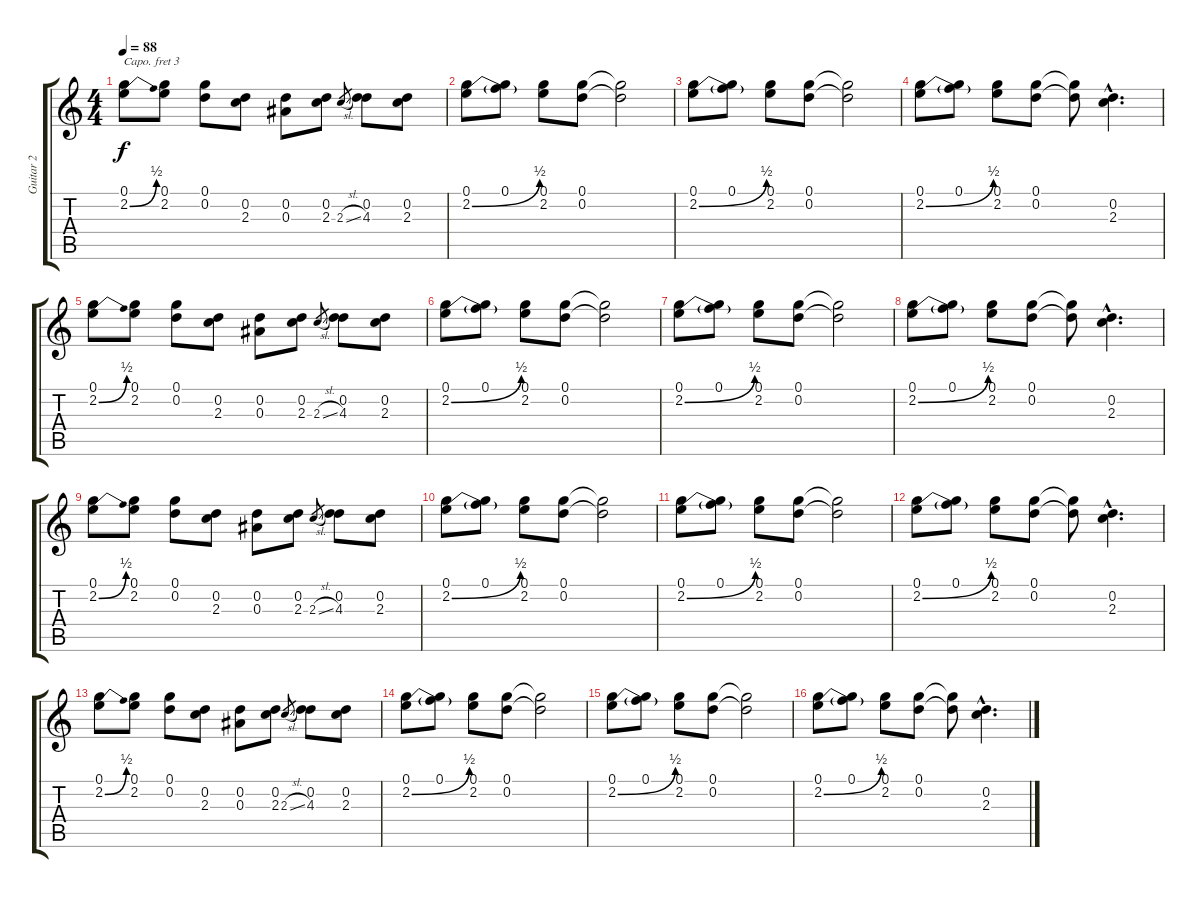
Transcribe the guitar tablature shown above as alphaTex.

\track ("Guitar 2" "Guitar 2") {instrument distortionguitar}
\staff {score tabs}
\capo 3
\tuning (E4 B3 G3 D3 A2 E2) {hide}
\ts (4 4)
\tempo 88
\clef g2
\ks c
(0.1 2.2{be (bend 0 0 60 2)}).8{dy f} (0.1 2.2).8 (0.1 0.2).8 (0.2 2.3).8 (0.2 0.3).8 (0.2 2.3).8 2.3{sl}.8{gr} (0.2 4.3).8 (0.2 2.3).8 |
(0.1 2.2{be (bend 0 0 60 2)}).8 (0.1 2.2{t}).8 (0.1 2.2).8 (0.1 0.2).8 (0.1{t} 0.2{t}).2 |
(0.1 2.2{be (bend 0 0 60 2)}).8 (0.1 2.2{t}).8 (0.1 2.2).8 (0.1 0.2).8 (0.1{t} 0.2{t}).2 |
(0.1 2.2{be (bend 0 0 60 2)}).8 (0.1 2.2{t}).8 (0.1 2.2).8 (0.1 0.2).8 (0.1{t} 0.2{t}).8 (0.2{hac} 2.3{hac}).4{d} |
(0.1 2.2{be (bend 0 0 60 2)}).8 (0.1 2.2).8 (0.1 0.2).8 (0.2 2.3).8 (0.2 0.3).8 (0.2 2.3).8 2.3{sl}.8{gr} (0.2 4.3).8 (0.2 2.3).8 |
(0.1 2.2{be (bend 0 0 60 2)}).8 (0.1 2.2{t}).8 (0.1 2.2).8 (0.1 0.2).8 (0.1{t} 0.2{t}).2 |
(0.1 2.2{be (bend 0 0 60 2)}).8 (0.1 2.2{t}).8 (0.1 2.2).8 (0.1 0.2).8 (0.1{t} 0.2{t}).2 |
(0.1 2.2{be (bend 0 0 60 2)}).8 (0.1 2.2{t}).8 (0.1 2.2).8 (0.1 0.2).8 (0.1{t} 0.2{t}).8 (0.2{hac} 2.3{hac}).4{d} |
(0.1 2.2{be (bend 0 0 60 2)}).8 (0.1 2.2).8 (0.1 0.2).8 (0.2 2.3).8 (0.2 0.3).8 (0.2 2.3).8 2.3{sl}.8{gr} (0.2 4.3).8 (0.2 2.3).8 |
(0.1 2.2{be (bend 0 0 60 2)}).8 (0.1 2.2{t}).8 (0.1 2.2).8 (0.1 0.2).8 (0.1{t} 0.2{t}).2 |
(0.1 2.2{be (bend 0 0 60 2)}).8 (0.1 2.2{t}).8 (0.1 2.2).8 (0.1 0.2).8 (0.1{t} 0.2{t}).2 |
(0.1 2.2{be (bend 0 0 60 2)}).8 (0.1 2.2{t}).8 (0.1 2.2).8 (0.1 0.2).8 (0.1{t} 0.2{t}).8 (0.2{hac} 2.3{hac}).4{d} |
(0.1 2.2{be (bend 0 0 60 2)}).8 (0.1 2.2).8 (0.1 0.2).8 (0.2 2.3).8 (0.2 0.3).8 (0.2 2.3).8 2.3{sl}.8{gr} (0.2 4.3).8 (0.2 2.3).8 |
(0.1 2.2{be (bend 0 0 60 2)}).8 (0.1 2.2{t}).8 (0.1 2.2).8 (0.1 0.2).8 (0.1{t} 0.2{t}).2 |
(0.1 2.2{be (bend 0 0 60 2)}).8 (0.1 2.2{t}).8 (0.1 2.2).8 (0.1 0.2).8 (0.1{t} 0.2{t}).2 |
(0.1 2.2{be (bend 0 0 60 2)}).8 (0.1 2.2{t}).8 (0.1 2.2).8 (0.1 0.2).8 (0.1{t} 0.2{t}).8 (0.2{hac} 2.3{hac}).4{d}
